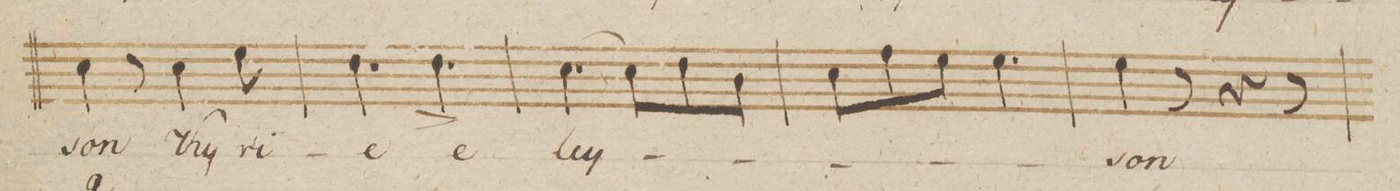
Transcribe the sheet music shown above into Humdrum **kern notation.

**kern	**text	**dynam
*I"Canto	*	*
*clefC1	*	*
*k[b-]	*	*
*M6/8	*	*
4a\	-son	.
8r	.	.
4a\	Ky-	.
8cc\	-ri-	.
=97	=97	=97
4.b-\	-e	.
4.b-^<\	e-	.
=98	=98	=98
[4.a\	-ley-	.
8a\L]	.	.
8b-\	.	.
8g\J	.	.
=99	=99	=99
8a\L	.	.
8dd\	.	.
8cc\J	.	.
4.cc\	.	.
=100	=100	=100
4cc\	-son	.
8r	.	.
4r	.	.
8r	.	.
=101	=101	=101
*-	*-	*-
